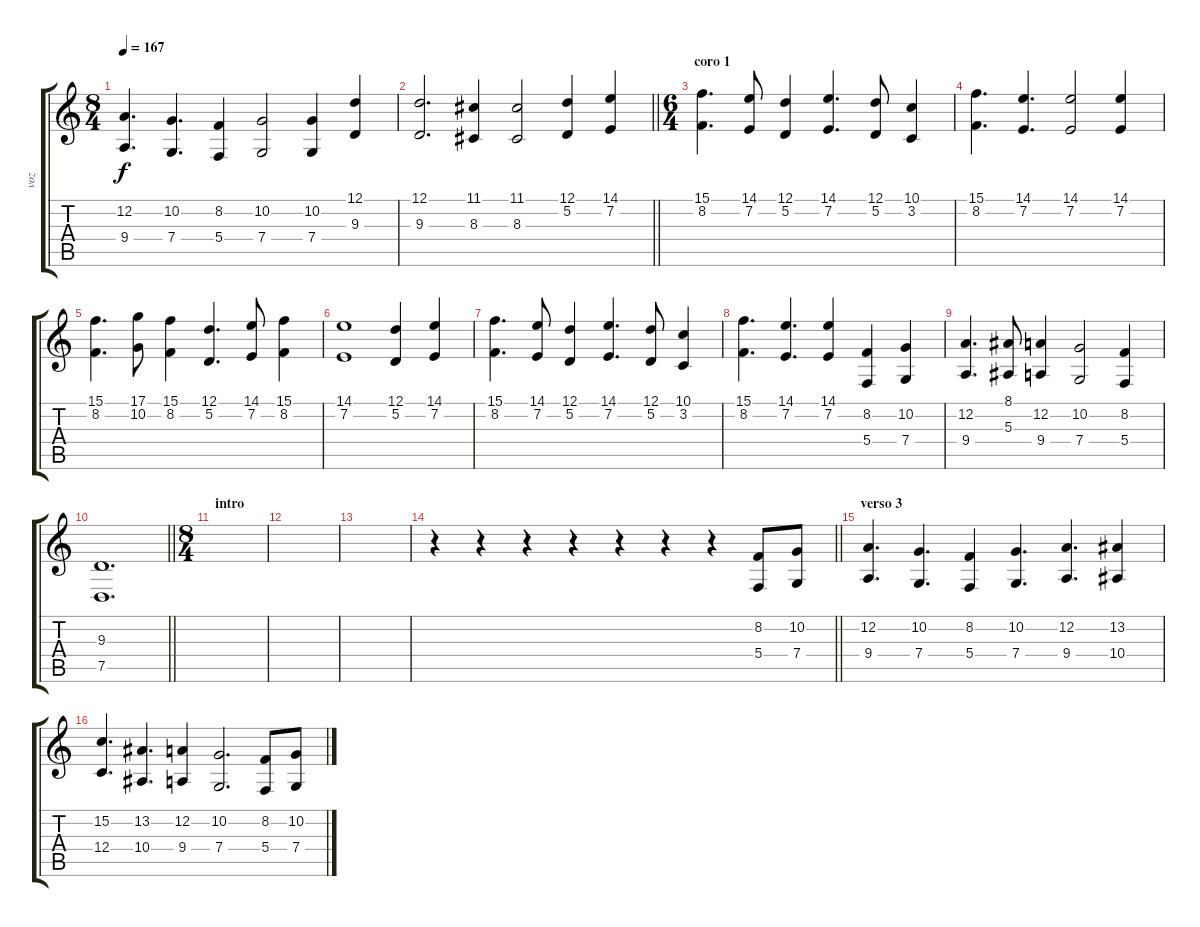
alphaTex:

\track ("voz" "voz") {instrument choiraahs}
\staff {score tabs}
\tuning (D4 A3 F3 C3 G2 D2) {hide}
\ts (8 4)
\tempo 167
\clef g2
\ks c
(12.2 9.4).4{d dy f} (10.2 7.4).4{d} (8.2 5.4).4 (10.2 7.4).2 (10.2 7.4).4 (12.1 9.3).4 |
\barLineRight lightlight
(12.1 9.3).2{d} (11.1 8.3).4 (11.1 8.3).2 (12.1 5.2).4 (14.1 7.2).4 |
\ts (6 4)
\section ("" "coro 1")
(15.1 8.2).4{d} (14.1 7.2).8 (12.1 5.2).4 (14.1 7.2).4{d} (12.1 5.2).8 (10.1 3.2).4 |
(15.1 8.2).4{d} (14.1 7.2).4{d} (14.1 7.2).2 (14.1 7.2).4 |
(15.1 8.2).4{d} (17.1 10.2).8 (15.1 8.2).4 (12.1 5.2).4{d} (14.1 7.2).8 (15.1 8.2).4 |
(14.1 7.2).1 (12.1 5.2).4 (14.1 7.2).4 |
(15.1 8.2).4{d} (14.1 7.2).8 (12.1 5.2).4 (14.1 7.2).4{d} (12.1 5.2).8 (10.1 3.2).4 |
(15.1 8.2).4{d} (14.1 7.2).4{d} (14.1 7.2).4 (8.2 5.4).4 (10.2 7.4).4 |
(12.2 9.4).4{d} (8.1 5.3).8 (12.2 9.4).4 (10.2 7.4).2 (8.2 5.4).4 |
\barLineRight lightlight
(9.3 7.5).1{d} |
\ts (8 4)
\section ("" "intro")
|
|
|
\barLineRight lightlight
r.4 r.4 r.4 r.4 r.4 r.4 r.4 (8.2 5.4).8 (10.2 7.4).8 |
\section ("" "verso 3")
(12.2 9.4).4{d} (10.2 7.4).4{d} (8.2 5.4).4 (10.2 7.4).4{d} (12.2 9.4).4{d} (13.2 10.4).4 |
(15.2 12.4).4{d} (13.2 10.4).4{d} (12.2 9.4).4 (10.2 7.4).2{d} (8.2 5.4).8 (10.2 7.4).8
